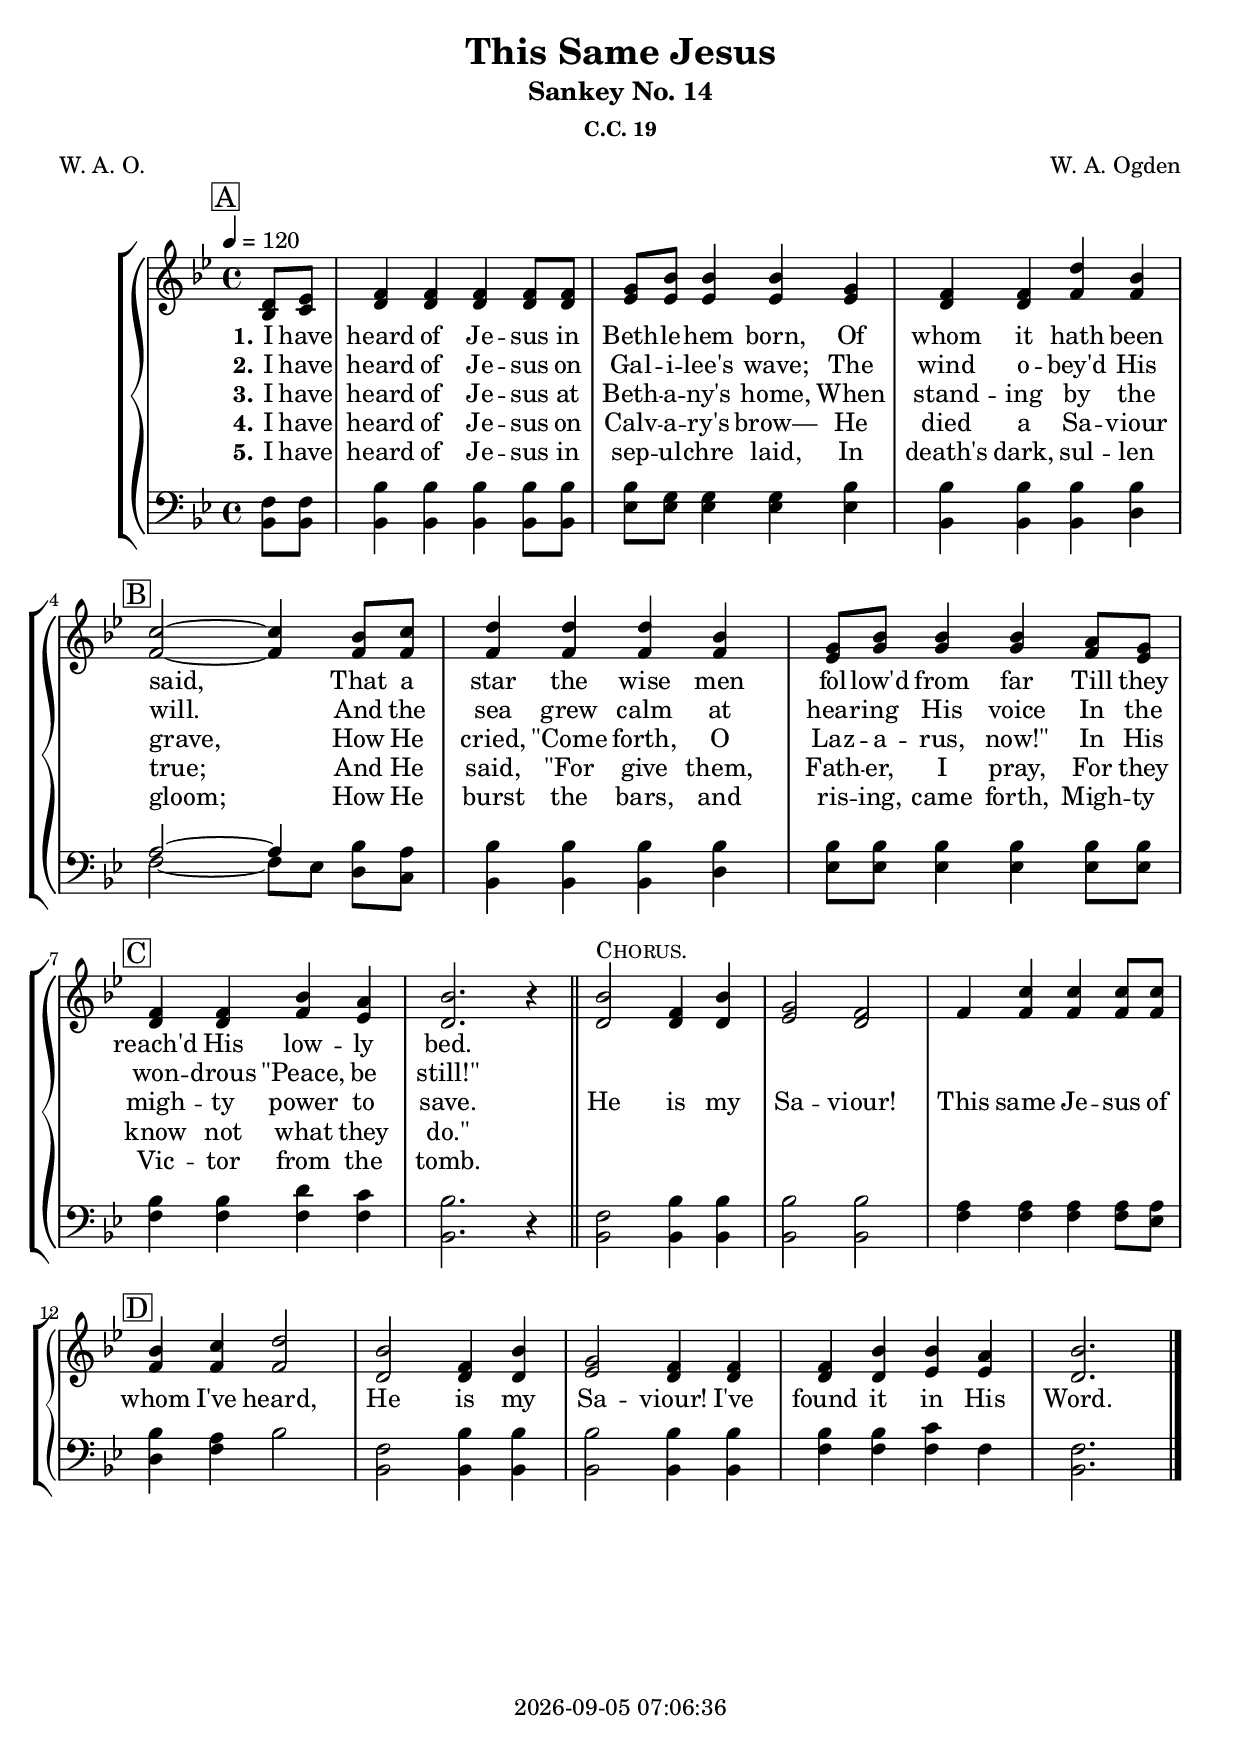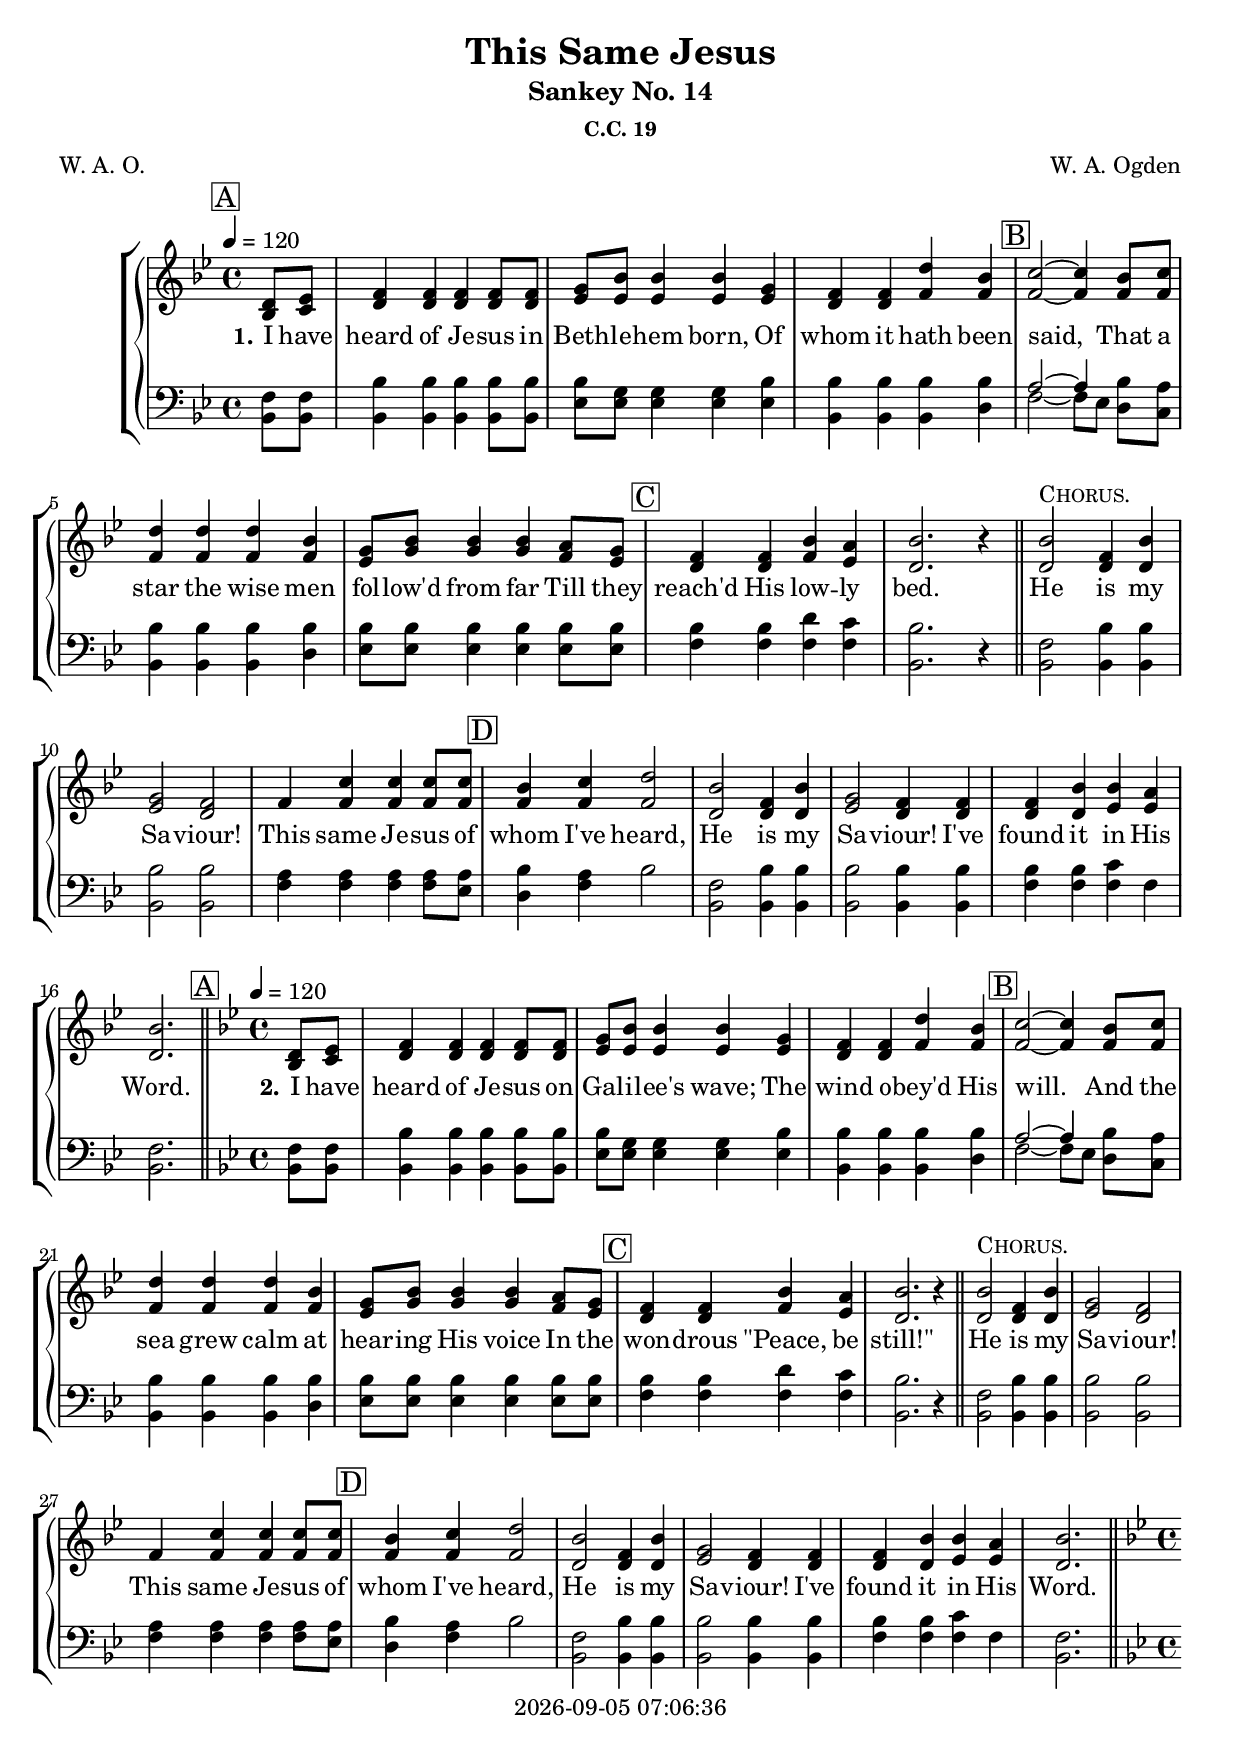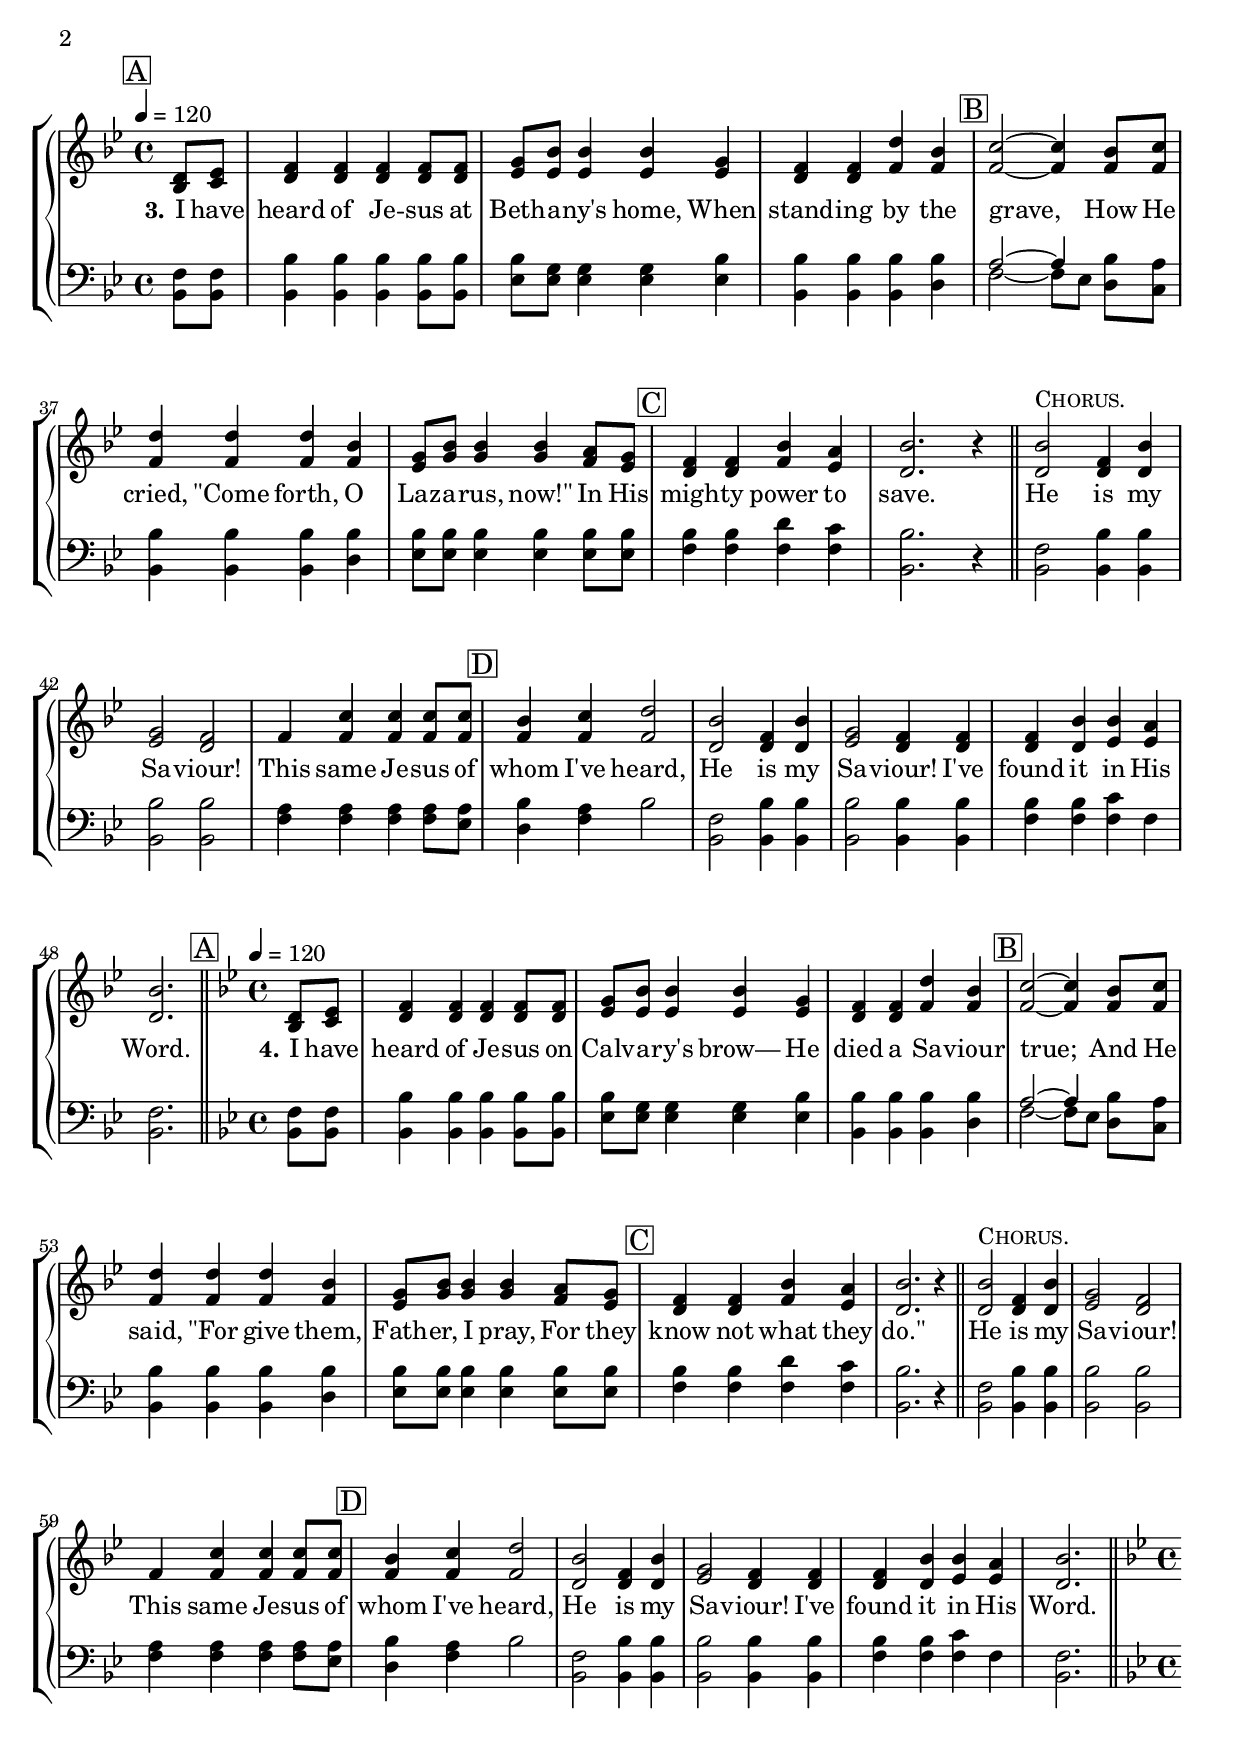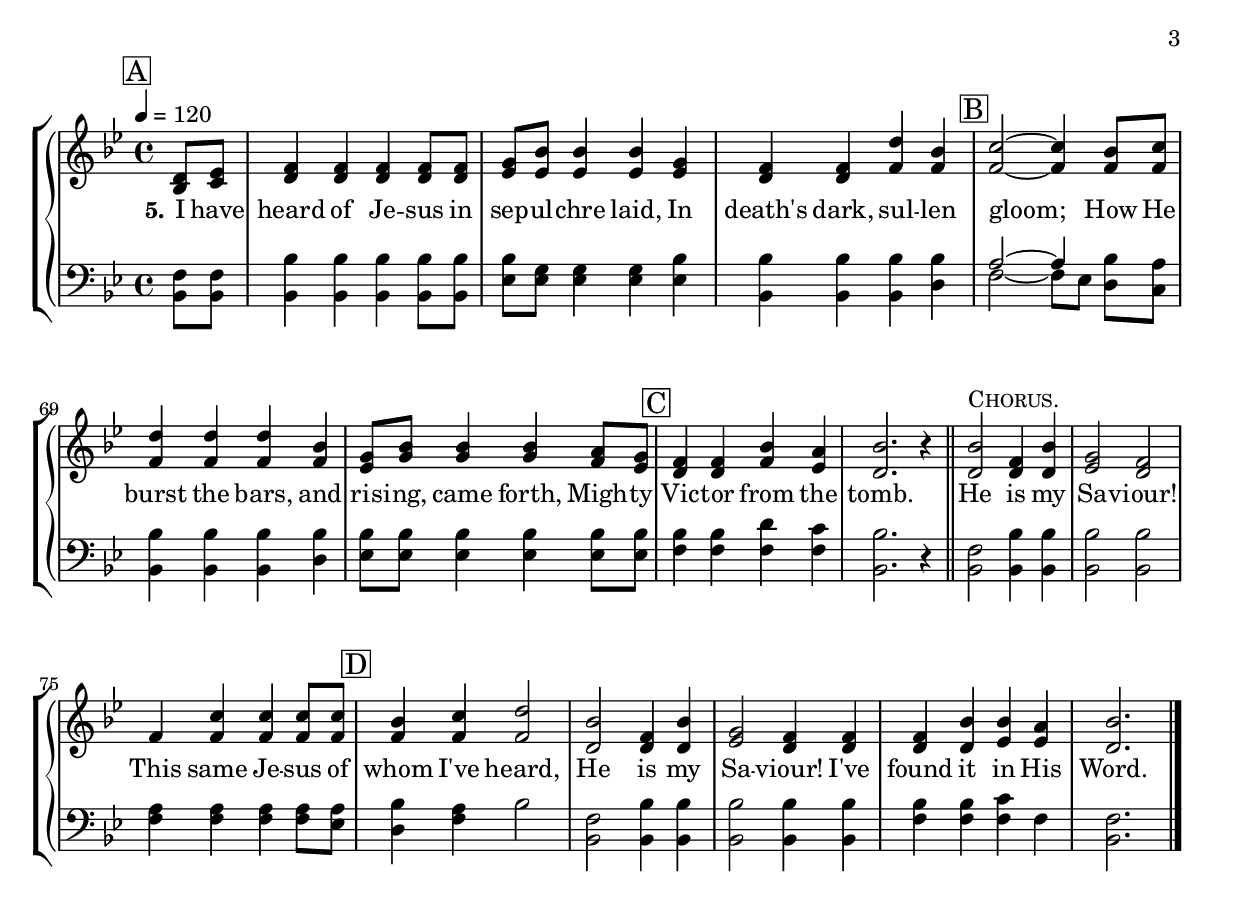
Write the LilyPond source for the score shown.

\version "2.20.2"

\include "articulate.ly"

today = #(strftime "%Y-%m-%d %H:%M:%S" (localtime (current-time)))

\header {
% centered at top
%  dedication  = "dedication"
  title       = "This Same Jesus"
  subtitle    = "Sankey No. 14"
  subsubtitle = "C.C. 19"
%  instrument  = "instrument"
  
% arrangement of following lines:
%
%  poet    composer
%  meter   arranger
%  piece       opus

  composer    = "W. A. Ogden"
%  arranger    = "arranger"
%  opus        = "opus"

  poet        = "W. A. O."

% centered at bottom
% tagline     = "tagline" % default lilypond version
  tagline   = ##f
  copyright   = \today
}

% #(set-global-staff-size 16)

global = {
  \key bes \major
  \time 4/4
  \tempo 4=120
  \partial 4
}

RehearsalTrack = {
% \set Score.currentBarNumber = #5
% \mark \markup { \circle "1a" }
  \mark \markup { \box "A" } s4 s1*3
  \mark \markup { \box "B" } s1*3
  \mark \markup { \box "C" } s1*5
  \mark \markup { \box "D" } s1*4 s2.
}

soprano = \relative {
  \global
  d'8 ees
  f4 f f f8 f
  g8 bes bes4 bes g
  f4 f d' bes
  c2~4 bes8 c % B
  d4 d d bes
  g8 bes bes4 bes a8 g
  f4 f bes a % C
  bes2. r4 \bar "||"
  bes2^\markup \smallCaps Chorus. f4 bes
  g2 f
  f4 c' c c8 c
  bes4 c d2 % D
  bes2 f4 bes
  g2 f4 f
  f4 bes bes a
  bes2.
}

alto = \relative {
  \global
  bes8 c
  d4 d d d8 d
  ees8 ees ees4 ees ees
  d4 d f f
  f2~4 f8 f % B
  f4 f f f
  ees8 g g4 g f8 ees
  d4 d f ees % C
  d2. r4 \bar "||"
  d2 d4 d
  ees2 d
  f4 f f f8 f
  f4 f f2 % D
  d2 d4 d
  ees2 d4 d
  d4 d ees ees
  d2.
}

tenor = \relative {
  \global
  f8 f
  bes4 bes bes bes8 bes
  bes8 g g4 g bes
  bes4 bes bes bes
  a2~4 bes8 a % B
  bes4 bes bes bes
  bes8 bes bes4 bes bes8 bes
  bes4 bes d c % C
  bes2. r4 \bar "||"
  f2 bes4 bes
  bes2 bes
  a4 a a a8 a
  bes4 a bes2
  f2 bes4 bes
  bes2 bes4 bes
  bes4 bes c f,
  f2.
}

bass= \relative {
  \global
  bes,8 bes bes4 bes bes bes8 bes
  ees8 ees ees4 ees ees
  bes4 bes bes d
  f2~8 ees % B
  d c
  bes4 bes bes d
  ees8 ees ees4 ees ees8 ees
  f4 f f f % C
  bes,2. r4 \bar "||"
  bes2 bes4 bes
  bes2 bes
  f'4 f f f8 ees
  d4 f bes2 % D
  bes,2 bes4 bes
  bes2 bes4 bes
  f'4 f f f
  bes,2.
}

chorus = \lyricmode {
  He is my Sa -- viour!
  This same Je -- sus of whom I've heard,
  He is my Sa -- viour!
  I've found it in His Word.
}

wordsOne = \lyricmode {
  \set stanza = "1."
  I have heard of Je -- sus in Beth -- le -- hem born,
  Of whom it hath been said,
  That a star the wise men fol -- low'd from far
  Till they reach'd His low -- ly bed.
}
  
wordsTwo = \lyricmode {
  \set stanza = "2."
  I have heard of Je -- sus on Gal -- i -- lee's wave;
  The wind o -- bey'd His will.
  And the sea grew calm at hear -- ing His voice
  In the won -- drous "\"Peace," be "still!\""
}
  
wordsThree = \lyricmode {
  \set stanza = "3."
  I have heard of Je -- sus at Beth -- a -- ny's home,
  When stand -- ing by the grave,
  How He cried, "\"Come" forth, O Laz -- a -- rus, "now!\""
  In His migh -- ty power to save.
}
  
wordsFour = \lyricmode {
  \set stanza = "4."
  I have heard of Je -- sus on Calv -- a -- ry's brow—
  He died a Sa -- viour true;
  And He said, "\"For" give them, Fath -- er, I pray,
  For they know not what they "do.\""
}
  
wordsFive = \lyricmode {
  \set stanza = "5."
  I have heard of Je -- sus in sep -- ul -- chre laid,
  In death's dark, sul -- len gloom;
  How He burst the bars, and ris -- ing, came  forth,
  Migh -- ty Vic -- tor from the tomb.
}
  
wordsSix = \lyricmode {
  \set stanza = "6."
}
  
wordsMidi = \lyricmode {
}
  
\book {
  \bookOutputSuffix "repeat"
  \score {
%    \unfoldRepeats
%    \articulate
    \context GrandStaff <<
      <<
        \new ChoirStaff <<
                                  % Joint soprano/alto staff
          \new Staff <<
            \set Staff.soloText   = #""
            \set Staff.soloIIText = #""
            \set Staff.aDueText   = #""
            \new Voice \RehearsalTrack
            \new Voice \partCombine { \soprano \bar "|." } \alto
            \new NullVoice = "aligner" { \soprano }
            \new Lyrics \lyricsto "aligner"   \wordsOne
            \new Lyrics \lyricsto "aligner"   \wordsTwo
            \new Lyrics \lyricsto "aligner" { \wordsThree \chorus }
            \new Lyrics \lyricsto "aligner"   \wordsFour
            \new Lyrics \lyricsto "aligner"   \wordsFive
%            \new Lyrics \lyricsto "aligner" { \wordsOne   \chorus
%                                              \wordsTwo   \chorus
%                                              \wordsThree \chorus
%                                              \wordsFour  \chorus
%                                              \wordsFive  \chorus
%                                            }
%            \new Lyrics \lyricsto "aligner" \wordsMidi
          >>
                                  % Joint tenor/bass staff
          \new Staff <<
            \set Staff.soloText   = #""
            \set Staff.soloIIText = #""
            \set Staff.aDueText   = #""
            \clef "bass"
            \new Voice \partCombine \tenor \bass
          >>
        >>
      >>
    >>
    \layout {
      indent = 1.5\cm
      \context {
        \Staff \RemoveAllEmptyStaves
      }
    }
  }
}

\book {
  \bookOutputSuffix "single"
  \score {
    \unfoldRepeats
%    \articulate
    \context GrandStaff <<
      <<
        \new ChoirStaff <<
                                  % Joint soprano/alto staff
          \new Staff <<
            \set Staff.soloText   = #""
            \set Staff.soloIIText = #""
            \set Staff.aDueText   = #""
            \new Voice { \RehearsalTrack \bar "||"
                         \RehearsalTrack \bar "||"
                         \RehearsalTrack \bar "||"
                         \RehearsalTrack \bar "||"
                         \RehearsalTrack \bar "|."
                       }
            \new Voice \partCombine { \soprano \soprano \soprano \soprano \soprano \bar "|." }
            { \alto \alto \alto \alto \alto }
            \new NullVoice = "aligner" { \soprano \soprano \soprano \soprano \soprano }
            \new Lyrics \lyricsto "aligner" { \wordsOne   \chorus
                                              \wordsTwo   \chorus
                                              \wordsThree \chorus
                                              \wordsFour  \chorus
                                              \wordsFive  \chorus
                                            }
%            \new Lyrics \lyricsto "aligner" \wordsMidi
          >>
                                  % Joint tenor/bass staff
          \new Staff <<
            \set Staff.soloText   = #""
            \set Staff.soloIIText = #""
            \set Staff.aDueText   = #""
            \clef "bass"
            \new Voice \partCombine {
              \tenor
              \tenor
              \tenor
              \tenor
              \tenor
            } {
              \bass
              \bass
              \bass
              \bass
              \bass
            }
          >>
        >>
      >>
    >>
    \layout {
      indent = 1.5\cm
      \context {
        \Staff \RemoveAllEmptyStaves
      }
    }
  }
}

\book {
  \bookOutputSuffix "midi"
  \score {
    \unfoldRepeats
%    \articulate
    \context GrandStaff <<
      <<
        \new ChoirStaff <<
                                  % Joint soprano/alto staff
          \new Staff <<
            \new Voice \partCombine { \soprano \soprano \soprano \soprano \soprano \bar "|." }
            { \alto \alto \alto \alto \alto }
            \new NullVoice = "aligner" { \soprano \soprano \soprano \soprano \soprano }
            \new Lyrics \lyricsto "aligner" \wordsMidi
          >>
                                  % Joint tenor/bass staff
          \new Staff <<
            \clef "bass"
            \new Voice \partCombine {
              \tenor
              \tenor
              \tenor
              \tenor
              \tenor
            } {
              \bass
              \bass
              \bass
              \bass
              \bass
            }
          >>
        >>
      >>
    >>
    \midi {}
  }
}
